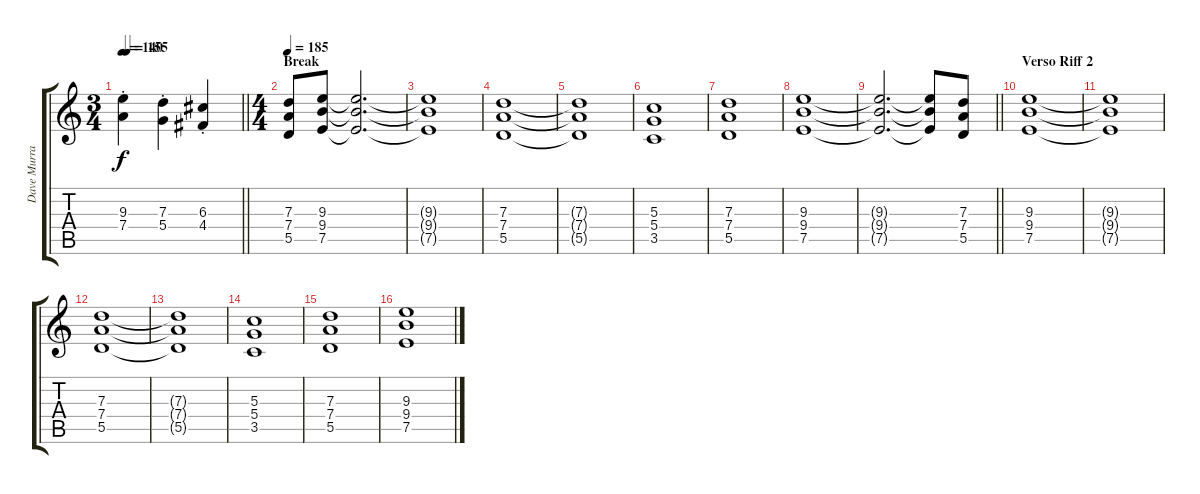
\track ("Dave Murray" "Dave Murra") {instrument distortionguitar}
\staff {score tabs}
\tuning (E4 B3 G3 D3 A2 E2) {hide}
\ts (3 4)
\tempo 140
\tempo (155 0.041666666666666664)
\clef g2
\barLineRight lightlight
\ks c
(9.3{st} 7.4{st}).4{dy f} (7.3{st} 5.4{st}).4 (6.3{st} 4.4{st}).4 |
\ts (4 4)
\section ("" "Break")
\tempo 185
(7.3 7.4 5.5).8 (9.3 9.4 7.5).8 (9.3{t} 9.4{t} 7.5{t}).2{d} |
(9.3{t} 9.4{t} 7.5{t}).1 |
(7.3 7.4 5.5).1 |
(7.3{t} 7.4{t} 5.5{t}).1 |
(5.3 5.4 3.5).1 |
(7.3 7.4 5.5).1 |
(9.3 9.4 7.5).1 |
\barLineRight lightlight
(9.3{t} 9.4{t} 7.5{t}).2{d} (9.3{t} 9.4{t} 7.5{t}).8 (7.3 7.4 5.5).8 |
\section ("" "Verso Riff 2")
(9.3 9.4 7.5).1 |
(9.3{t} 9.4{t} 7.5{t}).1 |
(7.3 7.4 5.5).1 |
(7.3{t} 7.4{t} 5.5{t}).1 |
(5.3 5.4 3.5).1 |
(7.3 7.4 5.5).1 |
(9.3 9.4 7.5).1
